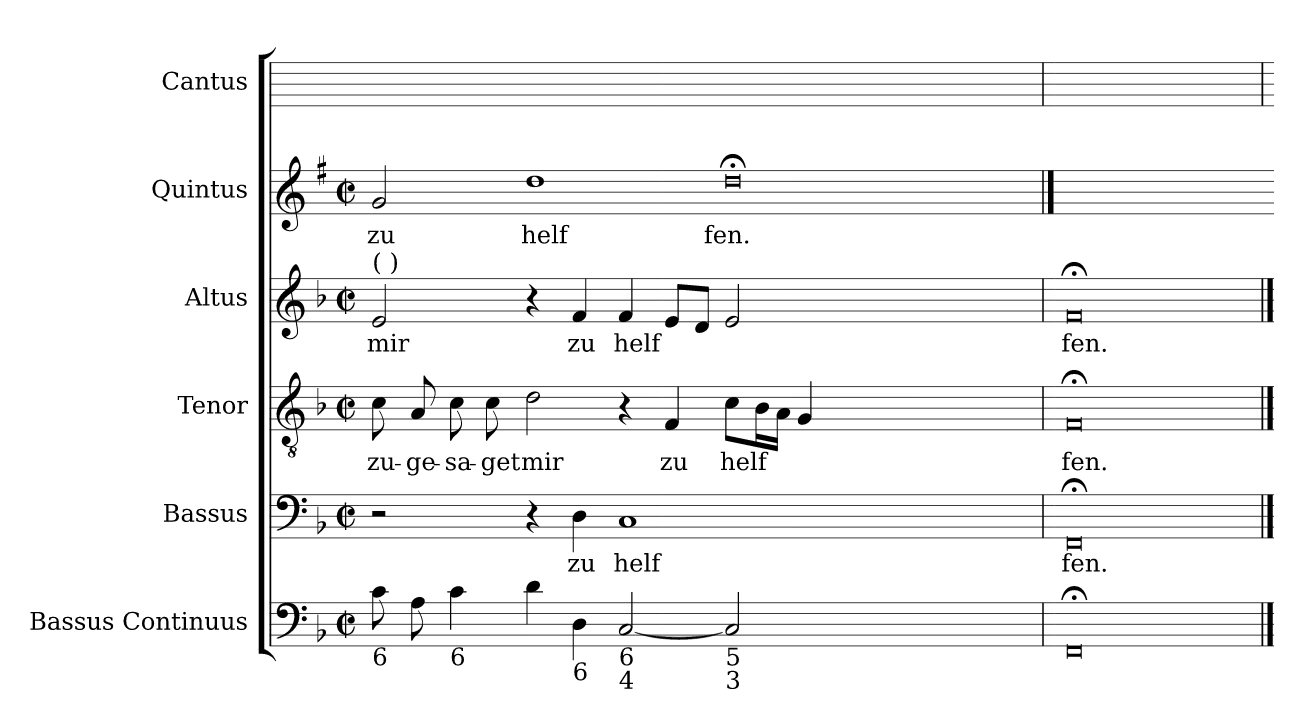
**kern	**kern	**text	**kern	**text	**kern	**text	**kern	**text	**kern
*part6	*part5	*part5	*part4	*part4	*part3	*part3	*part2	*part2	*part1
*staff6	*staff5	*staff5	*staff4	*staff4	*staff3	*staff3	*staff2	*staff2	*staff1
*I"Bassus Continuus	*I"Bassus	*	*I"Tenor	*	*I"Altus	*	*I"Quintus	*	*I"Cantus
*I'Bsn	*	*	*	*	*	*	*	*	*
*clefF4	*clefF4	*	*clefGv2	*	*clefG2	*	*clefG2	*	*
*	*	*	*	*	*	*	*ITrd1c2	*	*
*k[b-]	*k[b-]	*	*k[b-]	*	*k[b-]	*	*k[b-]	*	*
*F:	*F:	*	*F:	*	*F:	*	*F:	*	*
*M4/2	*M4/2	*	*M4/2	*	*M4/2	*	*M4/2	*	*
*met(c|)	*met(c|)	*	*met(c|)	*	*met(c|)	*	*met(c|)	*	*
=	=	=	=	=	=	=	=	=	=
!	!	!	!	!	!LO:TX:a:t=(  )	!	!	!	!
!LO:TX:b:t=6	!	!	!	!	!	!	!	!	!
!	!	!	!	!LO:LY:b	!	!LO:LY:b	!	!LO:LY:b	!
8c	2r	.	8c	zu-	2e	mir	2f	zu	4ryy
!	!	!	!	!LO:LY:b	!	!	!	!	!
8A	.	.	8A	-ge-	.	.	.	.	.
!LO:TX:b:t=6	!	!	!	!	!	!	!	!	!
!	!	!	!	!LO:LY:b	!	!	!	!	!
4c	.	.	8c	-sa-	.	.	.	.	0ryy
!	!	!	!	!LO:LY:b	!	!	!	!	!
.	.	.	8c	-get	.	.	.	.	.
!	!	!	!	!LO:LY:b	!	!	!	!LO:LY:b	!
4d	4r	.	2d	mir	4r	.	1cc	helf	.
!LO:TX:b:t=6	!	!	!	!	!	!	!	!	!
!	!	!LO:LY:b	!	!	!	!LO:LY:b	!	!	!
4D	4D	zu	.	.	4f	zu	.	.	.
!LO:TX:b:t=6\n4	!	!	!	!	!	!	!	!	!
!	!	!LO:LY:b	!	!	!	!LO:LY:b	!	!	!
[2C	1C	helf	4r	.	4f	helf	.	.	.
!	!	!	!	!LO:LY:b	!	!	!	!	!
.	.	.	4F	zu	8eL	.	.	.	.
.	.	.	.	.	8dJ	.	.	.	.
!LO:TX:b:t=5\n3	!	!	!	!	!	!	!	!	!
!	!	!	!	!LO:LY:b	!	!	!	!LO:LY:b	!
2C]	.	.	8cL	helf	2e	.	0cc;<	fen.	.
.	.	.	16B-L	.	.	.	.	.	.
.	.	.	16AJJ	.	.	.	.	.	.
.	.	.	4G	.	.	.	.	.	.
1.ryy	1.ryy	.	1.ryy	.	1.ryy	.	.	.	.
.	.	.	.	.	.	.	.	.	1ryy
.	.	.	.	.	.	.	.	.	4ryy
=	=	=	=	=	=	=	==	=	=
!	!	!LO:LY:b	!	!LO:LY:b	!	!LO:LY:b	!	!	!
0FF;<	0FF;<	fen.	0F;<	fen.	0f;<	fen.	0ryy	.	4ryy
.	.	.	.	.	.	.	.	.	1..ryy
==	==	=	==	=	==	=	=	=	=
*-	*-	*-	*-	*-	*-	*-	*-	*-	*-
